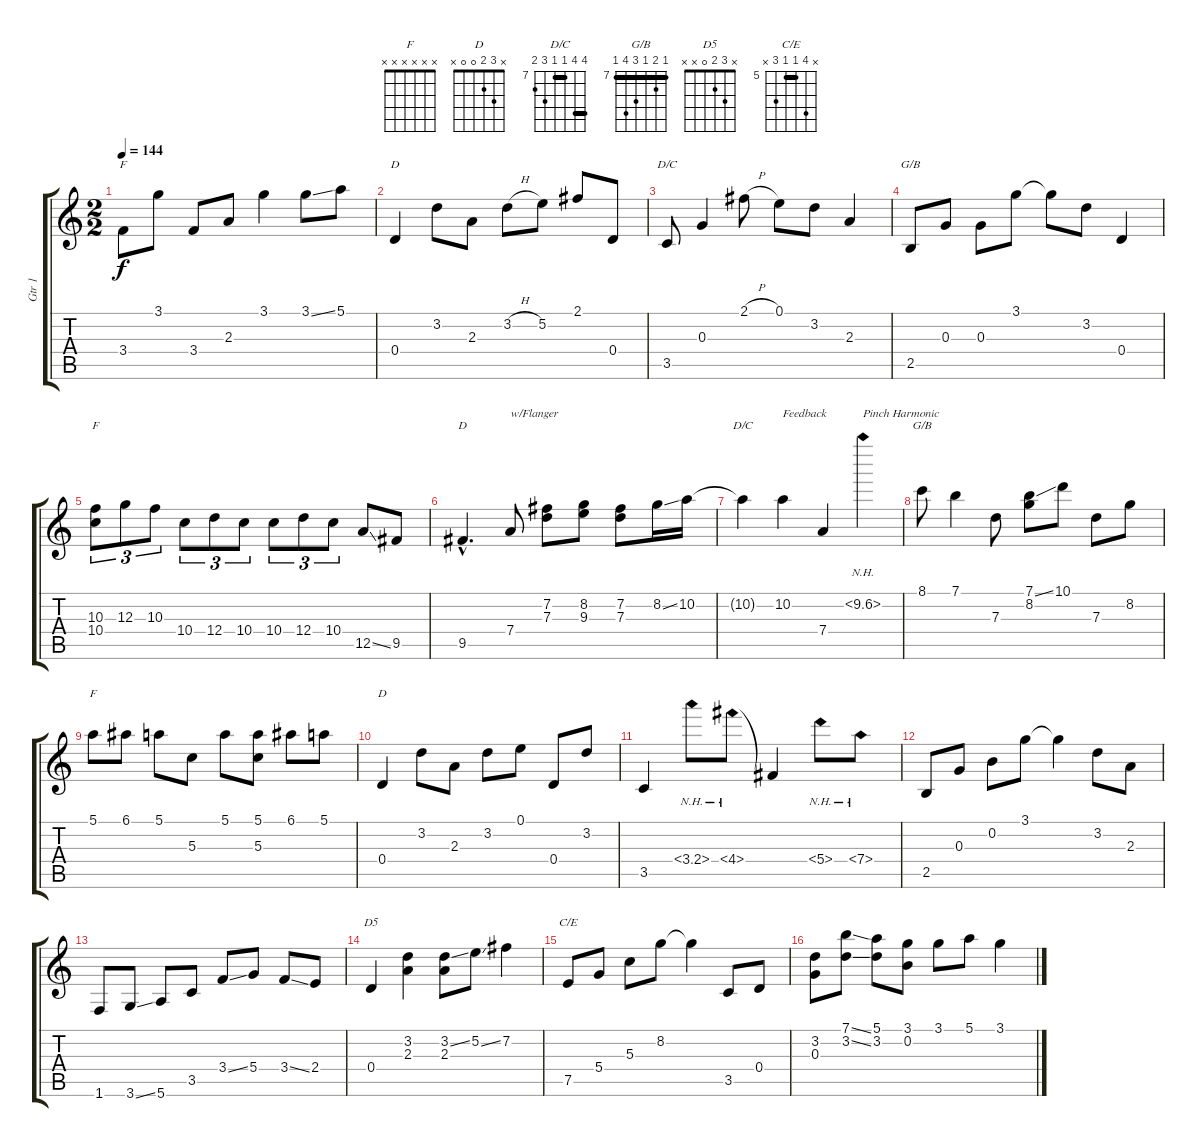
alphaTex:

\track ("Gtr 1" "Gtr 1") {instrument overdrivenguitar}
\staff {score tabs}
\tuning (E4 B3 G3 D3 A2 E2) {hide}
\chord ("F" 1 1 2 3 3 1) {barre 1}
\chord ("D" 2 3 2 0 x x)
\chord ("D/C" 2 3 2 0 3 x) {barre 2}
\chord ("G/B" 3 0 0 0 2 x)
\chord ("F" 8 10 10 10 8 x) {firstfret 8 barre 8}
\chord ("D" 5 7 7 7 5 x) {firstfret 5 barre 5}
\chord ("D/C" 10 10 7 7 9 8) {firstfret 7 barre (7 10)}
\chord ("G/B" 7 8 7 9 10 7) {firstfret 7 barre 7}
\chord ("F" x x x x x x)
\chord ("D" x 3 2 0 0 x)
\chord ("D5" x 3 2 0 x x)
\chord ("C/E" x 8 5 5 7 x) {firstfret 5 barre 5}
\ts (2 2)
\tempo 144
\clef g2
\ks c
3.4.8{ch "F" dy f} 3.1.8 3.4.8 2.3.8 3.1.4 3.1{ss}.8 5.1.8 |
0.4.4{ch "D"} 3.2.8 2.3.8 3.2{h}.8 5.2.8 2.1.8 0.4.8 |
3.5.8{ch "D/C"} 0.3.4 2.1{h}.8 0.1.8 3.2.8 2.3.4 |
2.5.8{ch "G/B"} 0.3.8 0.3.8 3.1.8 3.1{t}.8 3.2.8 0.4.4 |
(10.3 10.4).8{tu (3 2) ch "F"} 12.3.8{tu (3 2)} 10.3.8{tu (3 2)} 10.4.8{tu (3 2)} 12.4.8{tu (3 2)} 10.4.8{tu (3 2)} 10.4.8{tu (3 2)} 12.4.8{tu (3 2)} 10.4.8{tu (3 2)} 12.5{ss}.8 9.5.8 |
9.5{hac}.4{d ch "D" txt "                w/Flanger"} 7.4.8 (7.2 7.3).8 (8.2 9.3).8 (7.2 7.3).8 8.2{ss}.16 10.2.16 |
10.2{t}.4{ch "D/C"} 10.2.4{txt "Feedback"} 7.4.4 10.2{nh}.4{txt "Pinch Harmonic"} |
8.1.8{ch "G/B"} 7.1.4 7.3.8 (7.1{ss} 8.2).8 10.1.8 7.3.8 8.2.8 |
5.1.8{ch "F"} 6.1.8 5.1.8 5.3.8 5.1.8 (5.1 5.3).8 6.1.8 5.1.8 |
0.4.4{ch "D"} 3.2.8 2.3.8 3.2.8 0.1.8 0.4.8 3.2.8 |
3.5.4 3.4{nh}.8 4.4{nh}.8 4.4{t}.4 5.4{nh}.8 7.4{nh}.8 |
2.5.8 0.3.8 0.2.8 3.1.8 3.1{t}.4 3.2.8 2.3.8 |
1.6.8 3.6{ss}.8 5.6.8 3.5.8 3.4{ss}.8 5.4.8 3.4{ss}.8 2.4.8 |
0.4.4{ch "D5"} (3.2 2.3).4 (3.2{ss} 2.3).8 5.2{ss}.8 7.2.4 |
7.5.8{ch "C/E"} 5.4.8 5.3.8 8.2.8 8.2{t}.4 3.5.8 0.4.8 |
(3.2 0.3).8 (7.1{ss} 3.2{ss}).8 (5.1 3.2).8 (3.1 0.2).8 3.1.8 5.1.8 3.1.4
